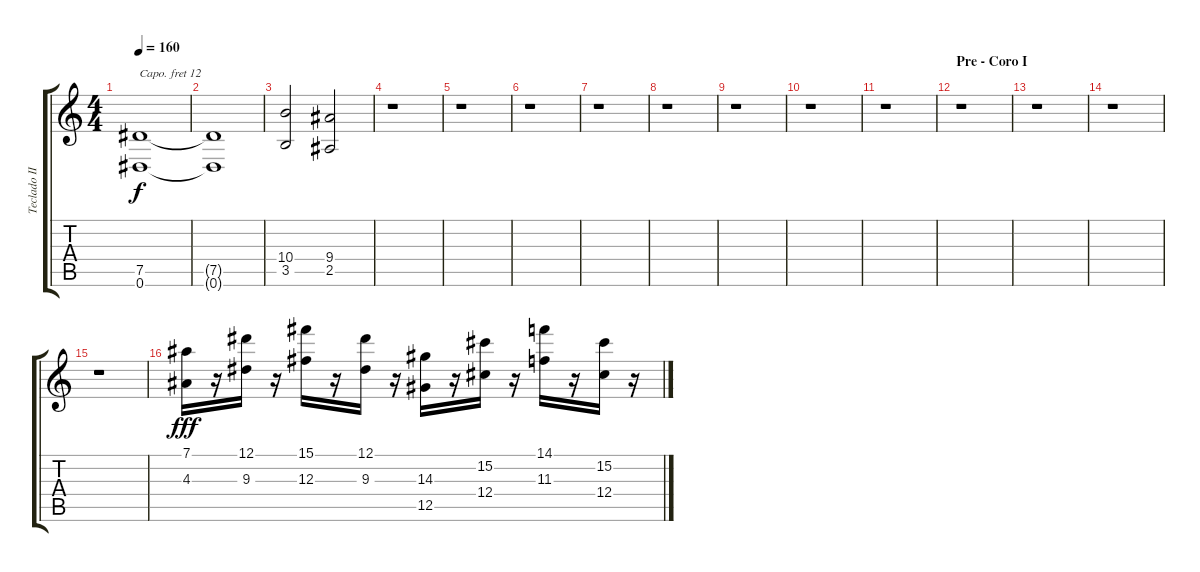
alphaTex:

\track ("Teclado III" "Teclado II") {instrument churchorgan}
\staff {score tabs}
\capo 12
\tuning (Eb4 Bb3 Gb3 Db3 Ab2 Eb2) {hide}
\ts (4 4)
\tempo 160
\clef g2
\ks c
(7.5 0.6).1{dy f} |
(7.5{t} 0.6{t}).1 |
(10.4 3.5).2 (9.4 2.5).2 |
r.1 |
r.1 |
r.1 |
r.1 |
r.1 |
r.1 |
r.1 |
r.1 |
\section ("" "Pre - Coro I")
r.1 |
r.1 |
r.1 |
r.1 |
(7.1 4.3).16{dy fff volume 11 instrument stringensemble1} r.16 (12.1 9.3).16 r.16 (15.1 12.3).16 r.16 (12.1 9.3).16 r.16 (14.3 12.5).16 r.16 (15.2 12.4).16 r.16 (14.1 11.3).16 r.16 (15.2 12.4).16 r.16
